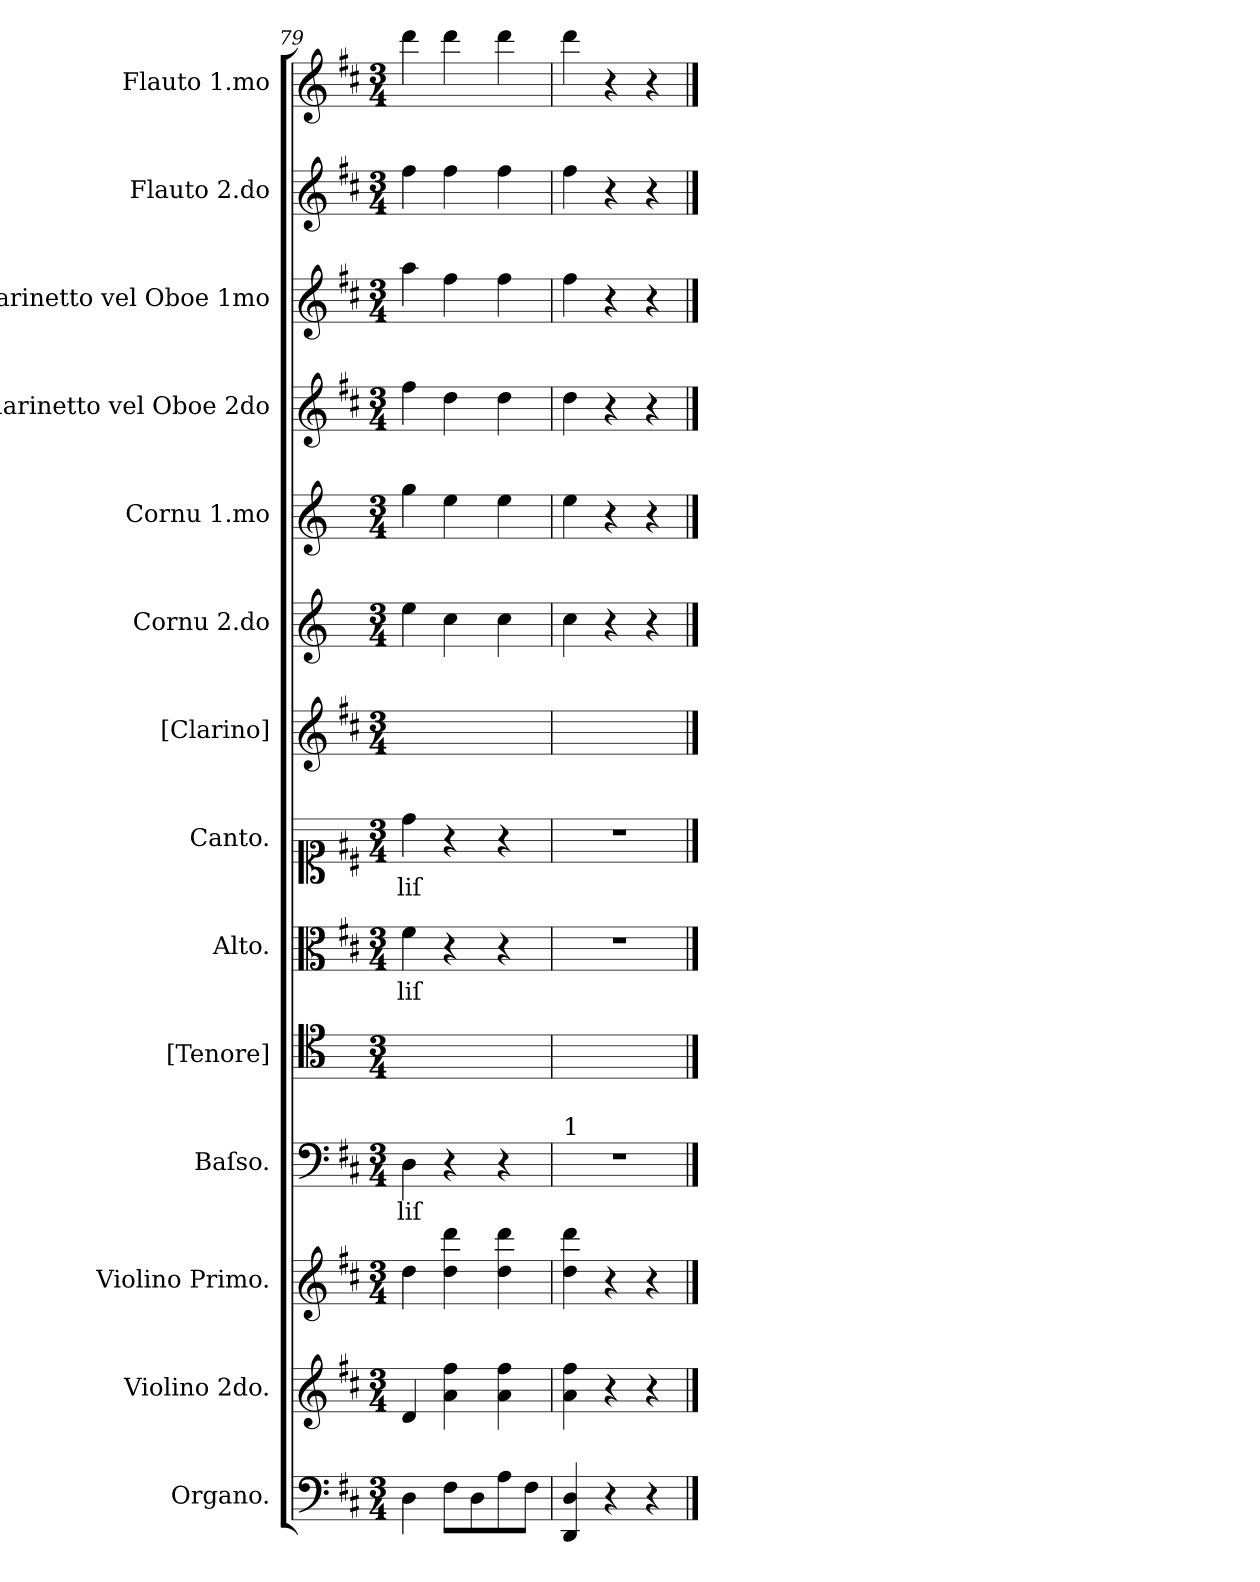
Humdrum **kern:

**kern	**kern	**kern	**kern	**text	**kern	**kern	**text	**kern	**text	**kern	**kern	**kern	**kern	**kern	**kern	**kern
*part14	*part13	*part12	*part11	*part11	*part10	*part9	*part9	*part8	*part8	*part7	*part6	*part5	*part4	*part3	*part2	*part1
*staff14	*staff13	*staff12	*staff11	*staff11	*staff10	*staff9	*staff9	*staff8	*staff8	*staff7	*staff6	*staff5	*staff4	*staff3	*staff2	*staff1
*I"Organo.	*I"Violino 2do.	*I"Violino Primo.	*I"Baſso.	*	*I"[Tenore]	*I"Alto.	*	*I"Canto.	*	*I"[Clarino]	*I"Cornu 2.do	*I"Cornu 1.mo	*I"Clarinetto vel Oboe 2do	*I"Clarinetto vel Oboe 1mo	*I"Flauto 2.do	*I"Flauto 1.mo
*I'org	*I'vl II	*I'vl I	*I'B	*	*I'T	*I'A	*	*I'S	*	*I'clno	*I'cor II in D	*I'cor I in D	*I'cl vel ob II	*I'cl vel ob I	*I'fl II	*I'fl I
*clefF4	*clefG2	*clefG2	*clefF4	*	*clefC4	*clefC3	*	*clefC1	*	*clefG2	*clefG2	*clefG2	*clefG2	*clefG2	*clefG2	*clefG2
*	*	*	*	*	*	*	*	*	*	*	*ITrd6c10	*ITrd6c10	*	*	*	*
*k[f#c#]	*k[f#c#]	*k[f#c#]	*k[f#c#]	*	*	*k[f#c#]	*	*k[f#c#]	*	*k[f#c#]	*k[f#c#]	*k[f#c#]	*k[f#c#]	*k[f#c#]	*k[f#c#]	*k[f#c#]
*D:	*D:	*D:	*D:	*	*	*D:	*	*D:	*	*D:	*D:	*D:	*D:	*D:	*D:	*D:
*M3/4	*M3/4	*M3/4	*M3/4	*	*M3/4	*M3/4	*	*M3/4	*	*M3/4	*M3/4	*M3/4	*M3/4	*M3/4	*M3/4	*M3/4
=79	=79	=79	=79	=79	=79	=79	=79	=79	=79	=79	=79	=79	=79	=79	=79	=79
4D\	4d/	4dd\	4D\	-liſ	2.ryy	4f#\	-liſ	4dd\	-liſ	2.ryy	4f#\	4a\	4ff#\	4aa\	4ff#\	4ddd\
8F#\L	4a\ 4ff#\	4dd\ 4ddd\	4r	.	.	4r	.	4r	.	.	4d\	4f#\	4dd\	4ff#\	4ff#\	4ddd\
8D\	.	.	.	.	.	.	.	.	.	.	.	.	.	.	.	.
8A\	4a\ 4ff#\	4dd\ 4ddd\	4r	.	.	4r	.	4r	.	.	4d\	4f#\	4dd\	4ff#\	4ff#\	4ddd\
8F#\J	.	.	.	.	.	.	.	.	.	.	.	.	.	.	.	.
=80	=80	=80	=80	=80	=80	=80	=80	=80	=80	=80	=80	=80	=80	=80	=80	=80
!	!	!	!LO:TX:a:t=1	!	!	!	!	!	!	!	!	!	!	!	!	!
4DD/ 4D/	4a\ 4ff#\	4dd\ 4ddd\	2.r	.	2.ryy	2.r	.	2.r	.	2.ryy	4d\	4f#\	4dd\	4ff#\	4ff#\	4ddd\
4r	4r	4r	.	.	.	.	.	.	.	.	4r	4r	4r	4r	4r	4r
4r	4r	4r	.	.	.	.	.	.	.	.	4r	4r	4r	4r	4r	4r
==	==	==	==	==	==	==	==	==	==	==	==	==	==	==	==	==
*-	*-	*-	*-	*-	*-	*-	*-	*-	*-	*-	*-	*-	*-	*-	*-	*-
